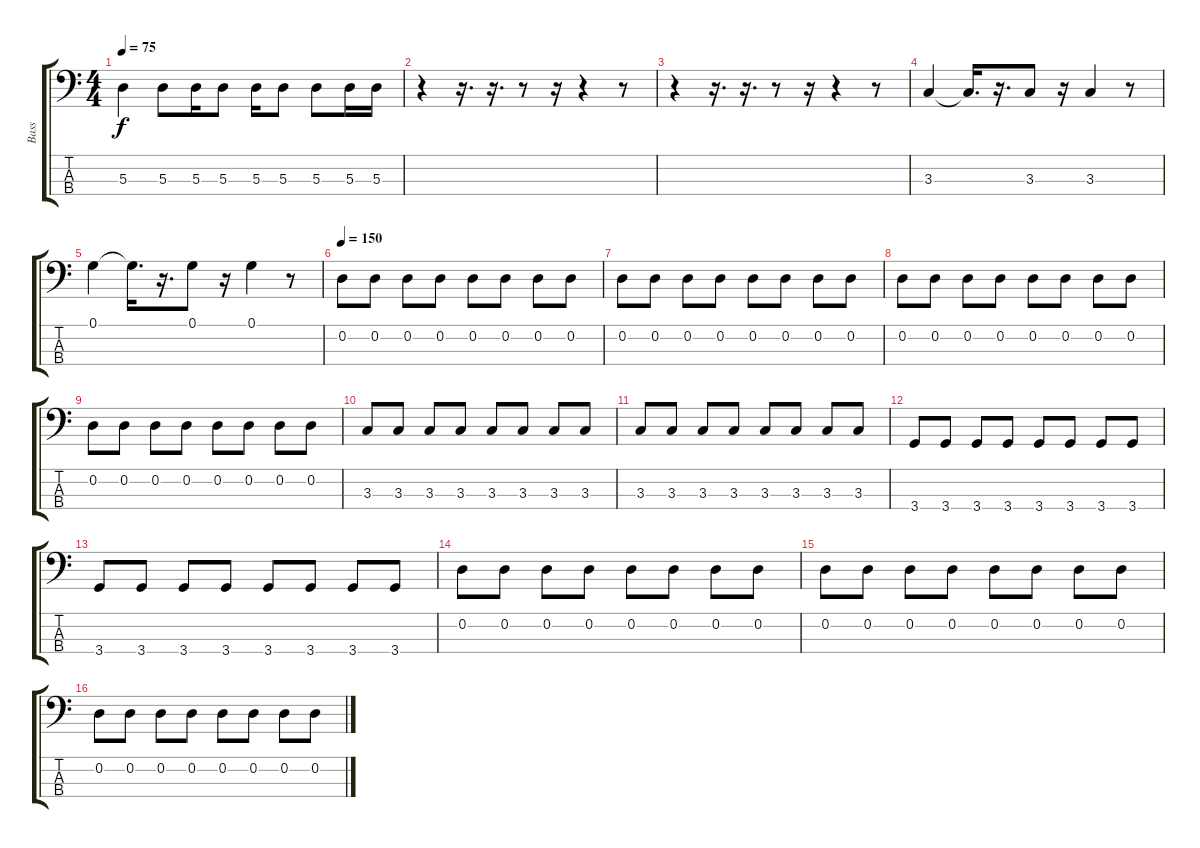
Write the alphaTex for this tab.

\track ("Bass" "Bass") {instrument electricbassfinger}
\staff {score tabs}
\tuning (G2 D2 A1 E1) {hide}
\ts (4 4)
\tempo 75
\clef f4
\ks c
5.3.4{dy f} 5.3.8 5.3.16 5.3.8 5.3.16 5.3.8 5.3.8 5.3.16 5.3.16 |
r.4 r.16{d} r.16{d} r.8 r.16 r.4 r.8 |
r.4 r.16{d} r.16{d} r.8 r.16 r.4 r.8 |
3.3.4 3.3{t}.16{d} r.16{d} 3.3.8 r.16 3.3.4 r.8 |
0.1.4 0.1{t}.16{d} r.16{d} 0.1.8 r.16 0.1.4 r.8 |
\tempo 150
0.2.8 0.2.8 0.2.8 0.2.8 0.2.8 0.2.8 0.2.8 0.2.8 |
0.2.8 0.2.8 0.2.8 0.2.8 0.2.8 0.2.8 0.2.8 0.2.8 |
0.2.8 0.2.8 0.2.8 0.2.8 0.2.8 0.2.8 0.2.8 0.2.8 |
0.2.8 0.2.8 0.2.8 0.2.8 0.2.8 0.2.8 0.2.8 0.2.8 |
3.3.8 3.3.8 3.3.8 3.3.8 3.3.8 3.3.8 3.3.8 3.3.8 |
3.3.8 3.3.8 3.3.8 3.3.8 3.3.8 3.3.8 3.3.8 3.3.8 |
3.4.8 3.4.8 3.4.8 3.4.8 3.4.8 3.4.8 3.4.8 3.4.8 |
3.4.8 3.4.8 3.4.8 3.4.8 3.4.8 3.4.8 3.4.8 3.4.8 |
0.2.8 0.2.8 0.2.8 0.2.8 0.2.8 0.2.8 0.2.8 0.2.8 |
0.2.8 0.2.8 0.2.8 0.2.8 0.2.8 0.2.8 0.2.8 0.2.8 |
0.2.8 0.2.8 0.2.8 0.2.8 0.2.8 0.2.8 0.2.8 0.2.8
